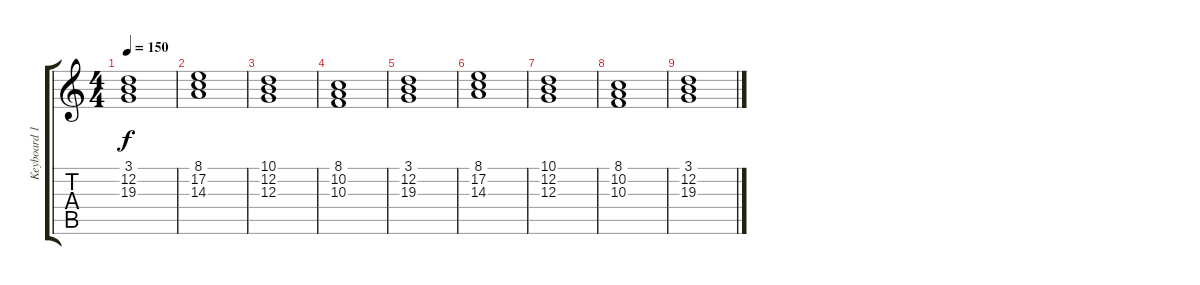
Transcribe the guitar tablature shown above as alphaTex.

\track ("Keyboard 1" "Keyboard 1") {instrument tremolostrings}
\staff {score tabs}
\tuning (E4 B3 G3 D3 A2 E2) {hide}
\ts (4 4)
\tempo 150
\clef g2
\ks c
(3.1 12.2 19.3).1{dy f} |
(8.1 17.2 14.3).1 |
(10.1 12.2 12.3).1 |
(8.1 10.2 10.3).1 |
(3.1 12.2 19.3).1 |
(8.1 17.2 14.3).1 |
(10.1 12.2 12.3).1 |
(8.1 10.2 10.3).1 |
(3.1 12.2 19.3).1
